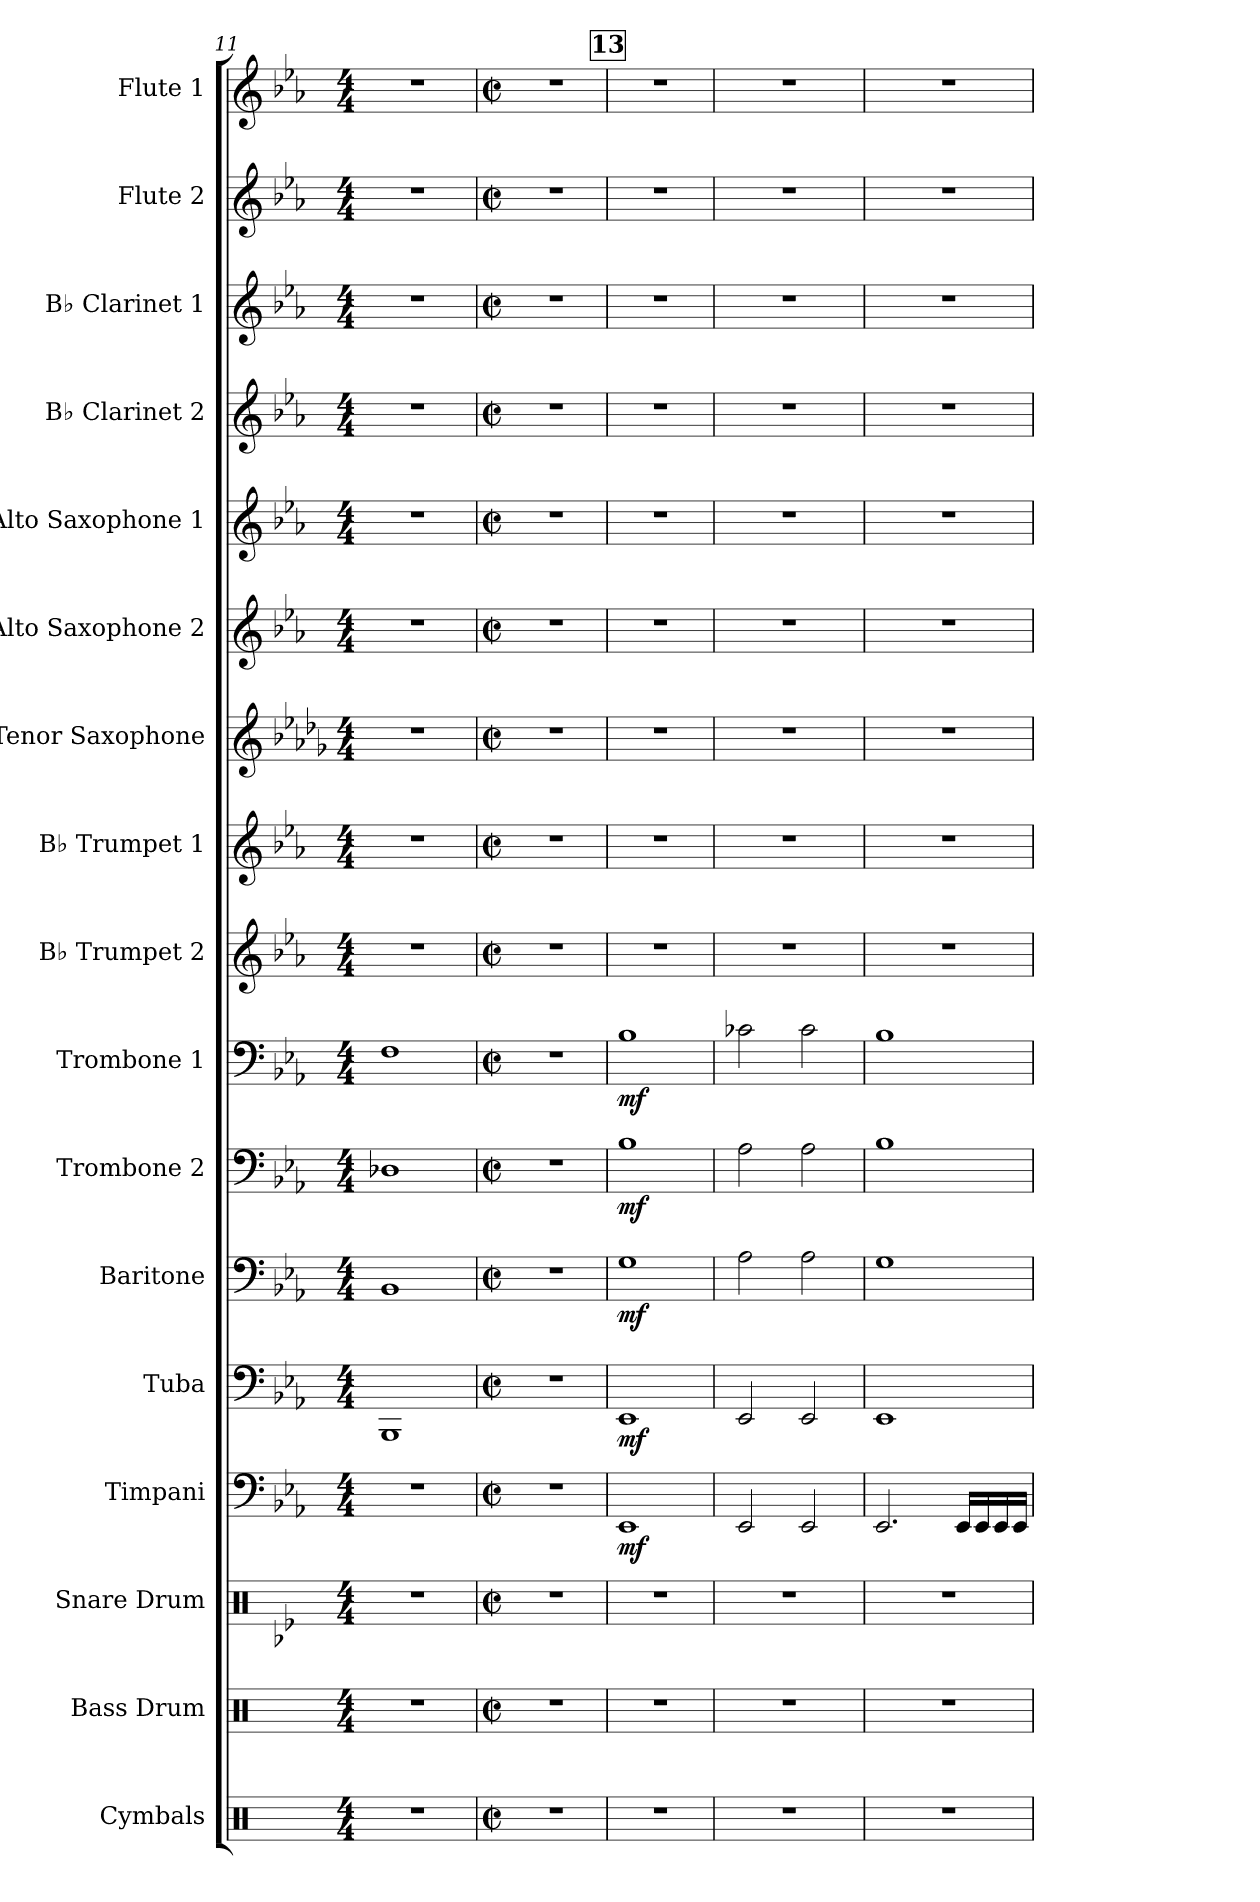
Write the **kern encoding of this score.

**kern	**kern	**kern	**kern	**dynam	**kern	**dynam	**kern	**dynam	**kern	**dynam	**kern	**dynam	**kern	**kern	**kern	**kern	**kern	**kern	**kern	**kern	**kern
*part17	*part16	*part15	*part14	*part14	*part13	*part13	*part12	*part12	*part11	*part11	*part10	*part10	*part9	*part8	*part7	*part6	*part5	*part4	*part3	*part2	*part1
*staff17	*staff16	*staff15	*staff14	*staff14	*staff13	*staff13	*staff12	*staff12	*staff11	*staff11	*staff10	*staff10	*staff9	*staff8	*staff7	*staff6	*staff5	*staff4	*staff3	*staff2	*staff1
*I"Cymbals	*I"Bass Drum	*I"Snare Drum	*I"Timpani	*	*I"Tuba	*	*I"Baritone	*	*I"Trombone 2	*	*I"Trombone 1	*	*I"B♭ Trumpet 2	*I"B♭ Trumpet 1	*I"Tenor Saxophone	*I"Alto Saxophone 2	*I"Alto Saxophone 1	*I"B♭ Clarinet 2	*I"B♭ Clarinet 1	*I"Flute 2	*I"Flute 1
*I'Cym.	*I'Bass Dr.	*I'Snare Dr.	*I'Timp.	*	*I'Tuba	*	*I'Bar.	*	*I'Trb. 2	*	*I'Trb. 1	*	*I'B♭ Tpt. 2	*I'B♭ Tpt. 1	*I'T. Sax.	*I'A. Sax. 2	*I'A. Sax. 1	*I'B♭ Cl. 2	*I'B♭ Cl. 1	*I'Fl. 2	*I'Fl. 1
!!LO:PB:g=z
*clefX	*clefX	*clefX	*clefF4	*	*clefF4	*	*clefF4	*	*clefF4	*	*clefF4	*	*clefG2	*clefG2	*clefG2	*clefG2	*clefG2	*clefG2	*clefG2	*clefG2	*clefG2
*	*	*	*	*	*	*	*	*	*	*	*	*	*ITrd1c2	*ITrd1c2	*ITrd8c14	*ITrd5c9	*ITrd5c9	*ITrd1c2	*ITrd1c2	*	*
*k[]	*k[]	*k[b-e-]	*k[b-e-a-]	*	*k[b-e-a-]	*	*k[b-e-a-]	*	*k[b-e-a-]	*	*k[b-e-a-]	*	*k[b-e-a-d-g-]	*k[b-e-a-d-g-]	*k[b-e-a-d-g-]	*k[b-e-a-d-g-c-]	*k[b-e-a-d-g-c-]	*k[b-e-a-d-g-]	*k[b-e-a-d-g-]	*k[b-e-a-]	*k[b-e-a-]
*M4/4	*M4/4	*M4/4	*M4/4	*	*M4/4	*	*M4/4	*	*M4/4	*	*M4/4	*	*M4/4	*M4/4	*M4/4	*M4/4	*M4/4	*M4/4	*M4/4	*M4/4	*M4/4
=11	=11	=11	=11	=11	=11	=11	=11	=11	=11	=11	=11	=11	=11	=11	=11	=11	=11	=11	=11	=11	=11
1r	1r	1r	1r	.	1BBB-	.	1BB-	.	1D-X	.	1F	.	1r	1r	1r	1r	1r	1r	1r	1r	1r
=12	=12	=12	=12	=12	=12	=12	=12	=12	=12	=12	=12	=12	=12	=12	=12	=12	=12	=12	=12	=12	=12
*M2/2	*M2/2	*M2/2	*M2/2	*	*M2/2	*	*M2/2	*	*M2/2	*	*M2/2	*	*M2/2	*M2/2	*M2/2	*M2/2	*M2/2	*M2/2	*M2/2	*M2/2	*M2/2
*met(c|)	*met(c|)	*met(c|)	*met(c|)	*	*met(c|)	*	*met(c|)	*	*met(c|)	*	*met(c|)	*	*met(c|)	*met(c|)	*met(c|)	*met(c|)	*met(c|)	*met(c|)	*met(c|)	*met(c|)	*met(c|)
1r	1r	1r	1r	.	1r	.	1r	.	1r	.	1r	.	1r	1r	1r	1r	1r	1r	1r	1r	1r
!!LO:REH:place=s1:a:B:fs=14:t=13
=13	=13	=13	=13	=13	=13	=13	=13	=13	=13	=13	=13	=13	=13	=13	=13	=13	=13	=13	=13	=13	=13
!	!	!	!	!LO:DY:b	!	!LO:DY:b	!	!LO:DY:b	!	!LO:DY:b	!	!LO:DY:b	!	!	!	!	!	!	!	!	!
1r	1r	1r	1EE-	mf	1EE-	mf	1G	mf	1B-	mf	1B-	mf	1r	1r	1r	1r	1r	1r	1r	1r	1r
=14	=14	=14	=14	=14	=14	=14	=14	=14	=14	=14	=14	=14	=14	=14	=14	=14	=14	=14	=14	=14	=14
1r	1r	1r	2EE-/	.	2EE-/	.	2A-\	.	2A-\	.	2c-X\	.	1r	1r	1r	1r	1r	1r	1r	1r	1r
.	.	.	2EE-/	.	2EE-/	.	2A-\	.	2A-\	.	2c-\	.	.	.	.	.	.	.	.	.	.
=15	=15	=15	=15	=15	=15	=15	=15	=15	=15	=15	=15	=15	=15	=15	=15	=15	=15	=15	=15	=15	=15
1r	1r	1r	2.EE-/	.	1EE-	.	1G	.	1B-	.	1B-	.	1r	1r	1r	1r	1r	1r	1r	1r	1r
.	.	.	16EE-/LL	.	.	.	.	.	.	.	.	.	.	.	.	.	.	.	.	.	.
.	.	.	16EE-/	.	.	.	.	.	.	.	.	.	.	.	.	.	.	.	.	.	.
.	.	.	16EE-/	.	.	.	.	.	.	.	.	.	.	.	.	.	.	.	.	.	.
.	.	.	16EE-/JJ	.	.	.	.	.	.	.	.	.	.	.	.	.	.	.	.	.	.
=	=	=	=	=	=	=	=	=	=	=	=	=	=	=	=	=	=	=	=	=	=
*-	*-	*-	*-	*-	*-	*-	*-	*-	*-	*-	*-	*-	*-	*-	*-	*-	*-	*-	*-	*-	*-
